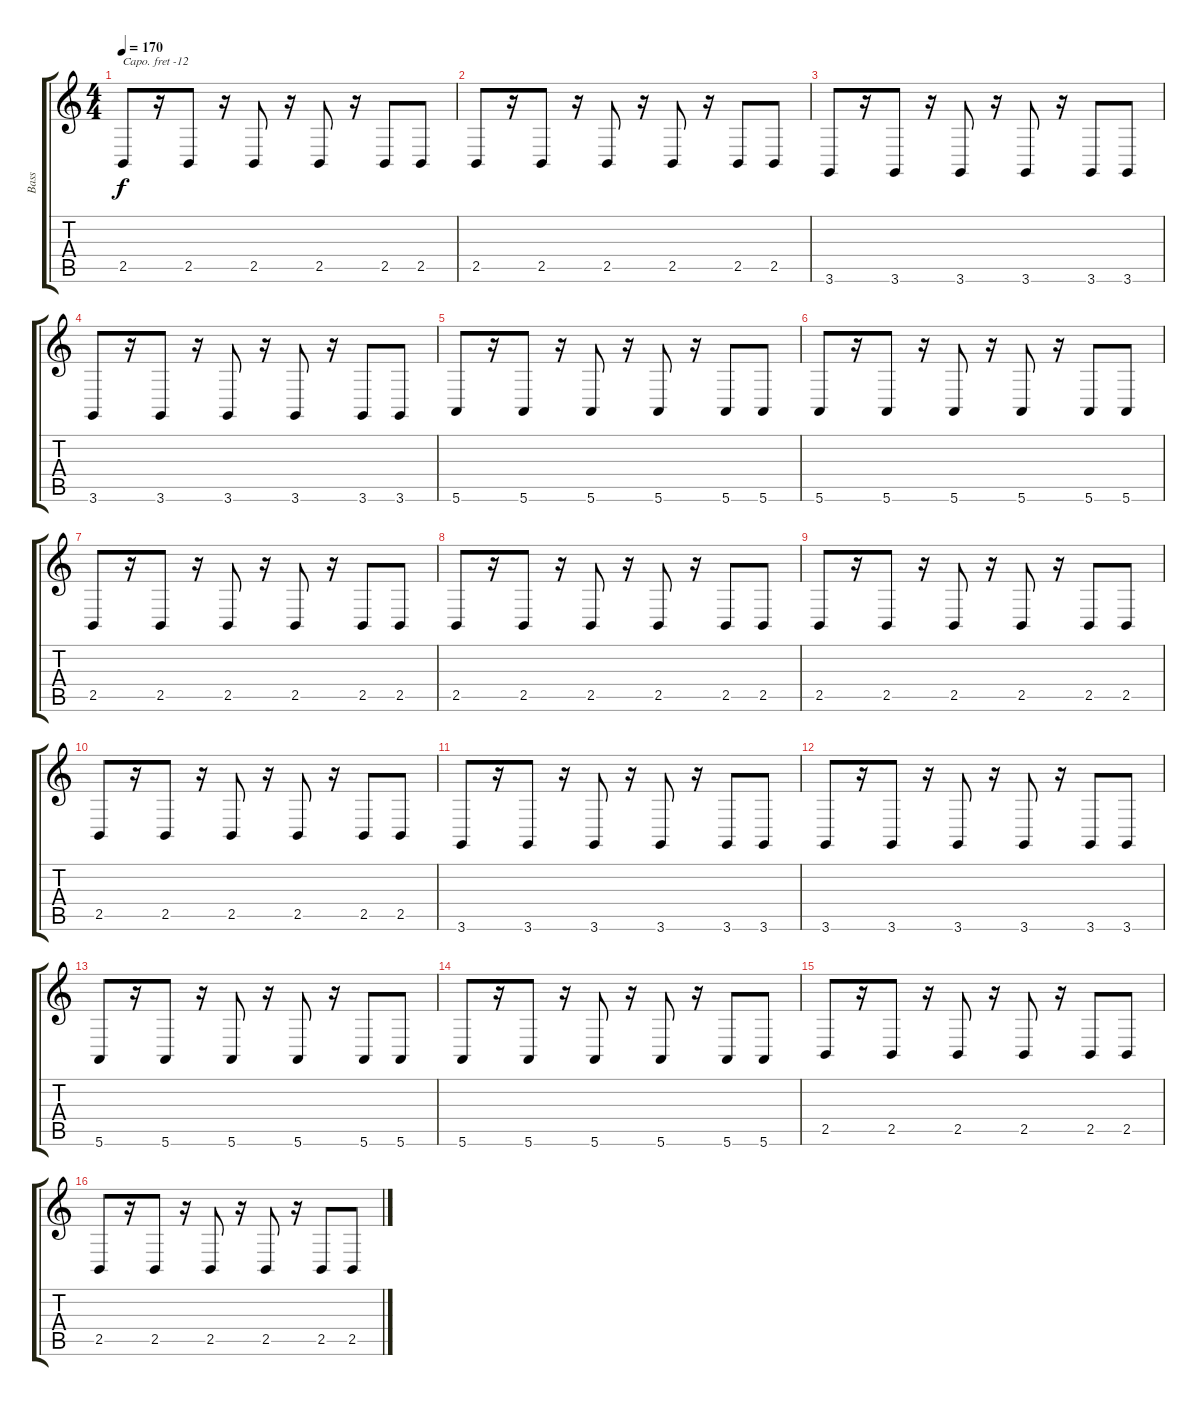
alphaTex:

\track ("Bass" "Bass") {instrument synthbass2}
\staff {score tabs}
\capo -12
\tuning (E4 B3 G3 D3 A2 E2) {hide}
\ts (4 4)
\tempo 170
\clef g2
\ks c
2.5.8{dy f} r.16 2.5.8 r.16 2.5.8 r.16 2.5.8 r.16 2.5.8 2.5.8 |
2.5.8 r.16 2.5.8 r.16 2.5.8 r.16 2.5.8 r.16 2.5.8 2.5.8 |
3.6.8 r.16 3.6.8 r.16 3.6.8 r.16 3.6.8 r.16 3.6.8 3.6.8 |
3.6.8 r.16 3.6.8 r.16 3.6.8 r.16 3.6.8 r.16 3.6.8 3.6.8 |
5.6.8 r.16 5.6.8 r.16 5.6.8 r.16 5.6.8 r.16 5.6.8 5.6.8 |
5.6.8 r.16 5.6.8 r.16 5.6.8 r.16 5.6.8 r.16 5.6.8 5.6.8 |
2.5.8 r.16 2.5.8 r.16 2.5.8 r.16 2.5.8 r.16 2.5.8 2.5.8 |
2.5.8 r.16 2.5.8 r.16 2.5.8 r.16 2.5.8 r.16 2.5.8 2.5.8 |
2.5.8 r.16 2.5.8 r.16 2.5.8 r.16 2.5.8 r.16 2.5.8 2.5.8 |
2.5.8 r.16 2.5.8 r.16 2.5.8 r.16 2.5.8 r.16 2.5.8 2.5.8 |
3.6.8 r.16 3.6.8 r.16 3.6.8 r.16 3.6.8 r.16 3.6.8 3.6.8 |
3.6.8 r.16 3.6.8 r.16 3.6.8 r.16 3.6.8 r.16 3.6.8 3.6.8 |
5.6.8 r.16 5.6.8 r.16 5.6.8 r.16 5.6.8 r.16 5.6.8 5.6.8 |
5.6.8 r.16 5.6.8 r.16 5.6.8 r.16 5.6.8 r.16 5.6.8 5.6.8 |
2.5.8 r.16 2.5.8 r.16 2.5.8 r.16 2.5.8 r.16 2.5.8 2.5.8 |
2.5.8 r.16 2.5.8 r.16 2.5.8 r.16 2.5.8 r.16 2.5.8 2.5.8
